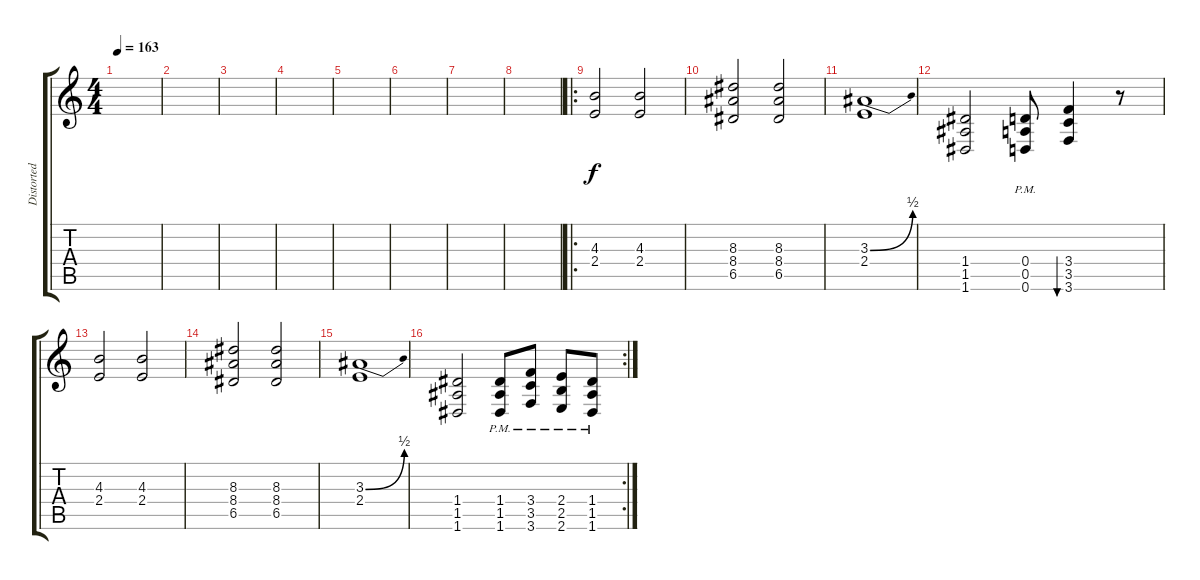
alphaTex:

\track ("Distorted Guitar 1" "Distorted ") {instrument distortionguitar}
\staff {score tabs}
\tuning (E4 B3 G3 D3 A2 D2) {hide}
\ts (4 4)
\tempo 163
\clef g2
\ks c
|
|
|
|
|
|
|
|
\ro
(4.3 2.4).2 (4.3 2.4).2 |
(8.3 8.4 6.5).2 (8.3 8.4 6.5).2 |
(3.3{be (bend 0 0 60 2)} 2.4).1 |
(1.4 1.5 1.6).2 (0.4{pm} 0.5 0.6).8 (3.4 3.5 3.6).4{bu 60} r.8 |
(4.3 2.4).2 (4.3 2.4).2 |
(8.3 8.4 6.5).2 (8.3 8.4 6.5).2 |
(3.3{be (bend 0 0 60 2)} 2.4).1 |
\rc 2
(1.4 1.5 1.6).2 (1.4{pm} 1.5 1.6).8 (3.4 3.5{pm} 3.6).8 (2.4 2.5{pm} 2.6).8 (1.4 1.5 1.6{pm}).8
